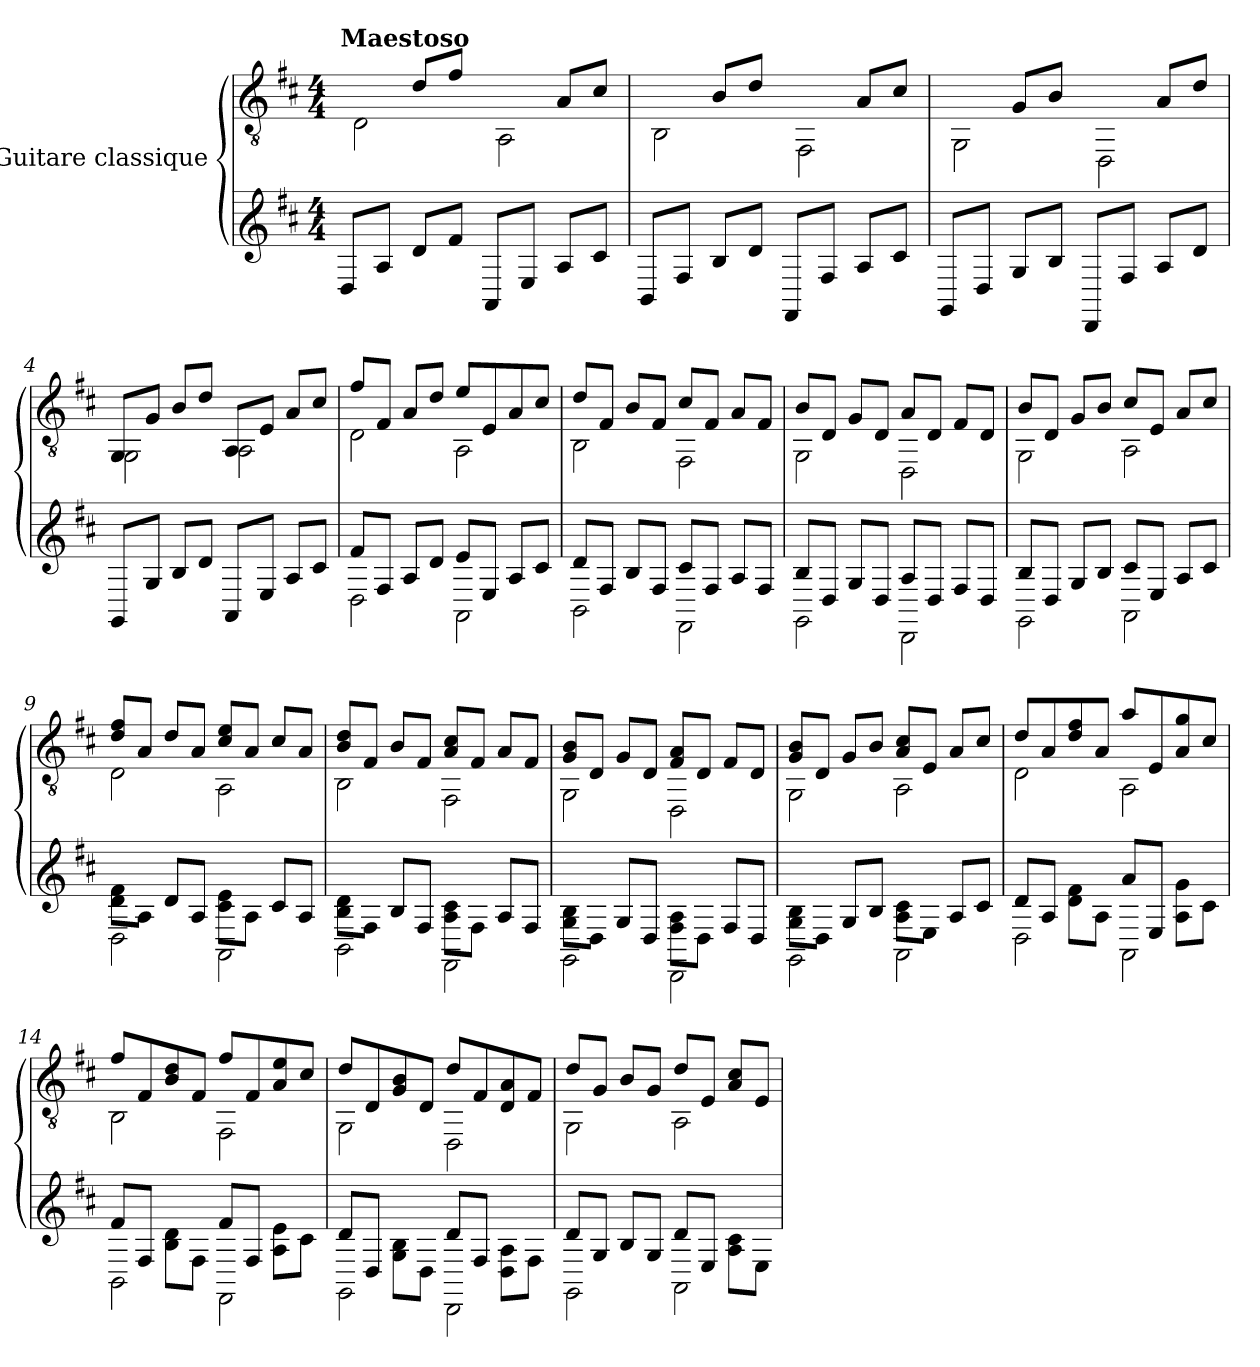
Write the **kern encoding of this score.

**kern	**kern
*part1	*part1
*staff2	*staff1
*I"Guitare classique	*
*stria6	*
*	*clefGv2
*k[f#c#]	*k[f#c#]
*M4/4	*M4/4
=1	=1
*^	*^
!	!	!LO:TX:a:B:t=Maestoso	!
8DL	2Dyy	8D/Lyy	2D\
8AJ	.	8A/J	.
8dL	.	8d/L	.
8f#J	.	8f#/J	.
8AAL	2AAyy	8AA/Lyy	2AA\
8EJ	.	8E/J	.
8AL	.	8A/L	.
8c#J	.	8c#/J	.
=2	=2	=2	=2
8BBL	2BByy	8BB/Lyy	2BB\
8F#J	.	8F#/J	.
8BL	.	8B/L	.
8dJ	.	8d/J	.
8FF#L	2FF#yy	8FF#/Lyy	2FF#\
8F#J	.	8F#/J	.
8AL	.	8A/L	.
8c#J	.	8c#/J	.
=3	=3	=3	=3
8GGL	2GGyy	8GG/Lyy	2GG\
8DJ	.	8D/J	.
8GL	.	8G/L	.
8BJ	.	8B/J	.
8DDL	2DDyy	8DD/Lyy	2DD\
8F#J	.	8F#/J	.
8AL	.	8A/L	.
8dJ	.	8d/J	.
=4	=4	=4	=4
8GGL	2GGyy	8GG/L	2GG\
8GJ	.	8G/J	.
8BL	.	8B/L	.
8dJ	.	8d/J	.
8AAL	2AAyy	8AA/L	2AA\
8EJ	.	8E/J	.
8AL	.	8A/L	.
8c#J	.	8c#/J	.
!!LO:LB:g=z	!!
=5	=5	=5	=5
8f#L	2D	8f#/L	2D\
8F#J	.	8F#/J	.
8AL	.	8A/L	.
8dJ	.	8d/J	.
8eL	2AA	8e/L	2AA\
8EJ	.	8E/	.
8AL	.	8A/	.
8c#J	.	8c#/J	.
=6	=6	=6	=6
8dL	2BB	8d/L	2BB\
8F#J	.	8F#/J	.
8BL	.	8B/L	.
8F#J	.	8F#/J	.
8c#L	2FF#	8c#/L	2FF#\
8F#J	.	8F#/J	.
8AL	.	8A/L	.
8F#J	.	8F#/J	.
=7	=7	=7	=7
8BL	2GG	8B/L	2GG\
8DJ	.	8D/J	.
8GL	.	8G/L	.
8DJ	.	8D/J	.
8AL	2DD	8A/L	2DD\
8DJ	.	8D/J	.
8F#L	.	8F#/L	.
8DJ	.	8D/J	.
=8	=8	=8	=8
8BL	2GG	8B/L	2GG\
8DJ	.	8D/J	.
8GL	.	8G/L	.
8BJ	.	8B/J	.
8c#L	2AA	8c#/L	2AA\
8EJ	.	8E/J	.
8AL	.	8A/L	.
8c#J	.	8c#/J	.
!!LO:LB:g=z	!!
=9	=9	=9	=9
8d\ 8f#\L	2D	8d/ 8f#/L	2D\
8AJ	.	8A/J	.
8dL	.	8d/L	.
8AJ	.	8A/J	.
8c#\ 8e\L	2AA	8c#/ 8e/L	2AA\
8AJ	.	8A/J	.
8c#L	.	8c#/L	.
8AJ	.	8A/J	.
=10	=10	=10	=10
8B\ 8d\L	2BB	8B/ 8d/L	2BB\
8F#J	.	8F#/J	.
8BL	.	8B/L	.
8F#J	.	8F#/J	.
8A\ 8c#\L	2FF#	8A/ 8c#/L	2FF#\
8F#J	.	8F#/J	.
8AL	.	8A/L	.
8F#J	.	8F#/J	.
=11	=11	=11	=11
8G\ 8B\L	2GG	8G/ 8B/L	2GG\
8DJ	.	8D/J	.
8GL	.	8G/L	.
8DJ	.	8D/J	.
8F#\ 8A\L	2DD	8F#/ 8A/L	2DD\
8DJ	.	8D/J	.
8F#L	.	8F#/L	.
8DJ	.	8D/J	.
=12	=12	=12	=12
8G\ 8B\L	2GG	8G/ 8B/L	2GG\
8DJ	.	8D/J	.
8GL	.	8G/L	.
8BJ	.	8B/J	.
8A\ 8c#\L	2AA	8A/ 8c#/L	2AA\
8EJ	.	8E/J	.
8AL	.	8A/L	.
8c#J	.	8c#/J	.
!!LO:LB:g=z	!!
=13	=13	=13	=13
8dL	2D	8d/L	2D\
8AJ	.	8A/	.
8d\ 8f#\L	.	8d/ 8f#/	.
8AJ	.	8A/J	.
8aL	2AA	8a/L	2AA\
8EJ	.	8E/	.
8A\ 8g\L	.	8A/ 8g/	.
8c#J	.	8c#/J	.
=14	=14	=14	=14
8f#L	2BB	8f#/L	2BB\
8F#J	.	8F#/	.
8B\ 8d\L	.	8B/ 8d/	.
8F#J	.	8F#/J	.
8f#L	2FF#	8f#/L	2FF#\
8F#J	.	8F#/	.
8A\ 8e\L	.	8A/ 8e/	.
8c#J	.	8c#/J	.
=15	=15	=15	=15
8dL	2GG	8d/L	2GG\
8DJ	.	8D/	.
8G\ 8B\L	.	8G/ 8B/	.
8DJ	.	8D/J	.
8dL	2DD	8d/L	2DD\
8F#J	.	8F#/	.
8D\ 8A\L	.	8D/ 8A/	.
8F#J	.	8F#/J	.
=16	=16	=16	=16
8dL	2GG	8d/L	2GG\
8GJ	.	8G/J	.
8BL	.	8B/L	.
8GJ	.	8G/J	.
8dL	2AA	8d/L	2AA\
8EJ	.	8E/J	.
8A\ 8c#\L	.	8A/ 8c#/L	.
8EJ	.	8E/J	.
*v	*v	*	*
*	*v	*v
=	=
*-	*-
